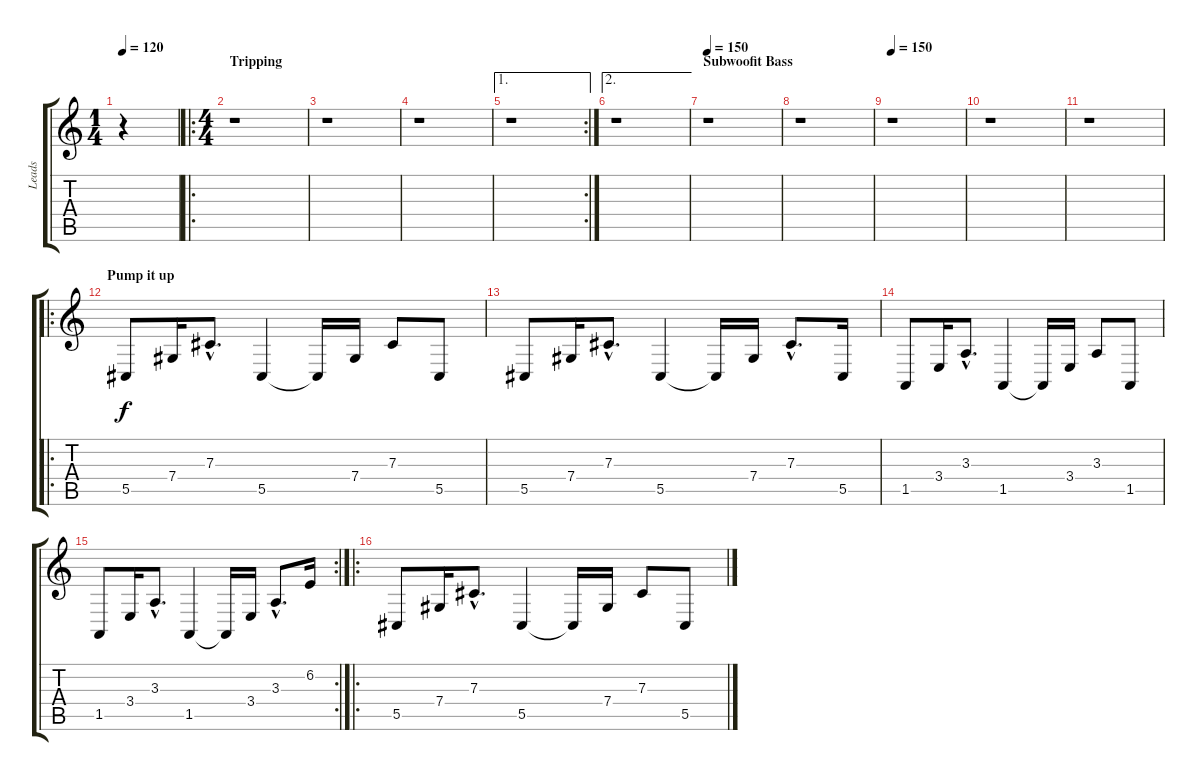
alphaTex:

\track ("Leads" "Leads") {instrument lead2sawtooth}
\staff {score tabs}
\tuning (Eb4 Bb3 Gb3 Db3 Ab2 Db2) {hide}
\ts (1 4)
\tempo 120
\clef g2
\ks c
r.4{dy f instrument lead2sawtooth} |
\ro
\ts (4 4)
\section ("" "Tripping")
r.1 |
r.1 |
r.1 |
\ae 1
\rc 2
r.1 |
\ae 2
r.1 |
\section ("" "Subwoofit Bass")
\tempo 150
r.1 |
r.1 |
\tempo 150
r.1 |
r.1 |
r.1 |
\ro
\section ("" "Pump it up")
5.5.8{volume 13 instrument lead2sawtooth} 7.4.16 7.3{hac}.8{d} 5.5.4 5.5{t}.16 7.4.16 7.3.8 5.5.8 |
5.5.8 7.4.16 7.3{hac}.8{d} 5.5.4 5.5{t}.16 7.4.16 7.3{hac}.8{d} 5.5.16 |
1.5.8 3.4.16 3.3{hac}.8{d} 1.5.4 1.5{t}.16 3.4.16 3.3.8 1.5.8 |
\rc 2
1.5.8 3.4.16 3.3{hac}.8{d} 1.5.4 1.5{t}.16 3.4.16 3.3{hac}.8{d} 6.2.16 |
\ro
5.5.8{instrument lead2sawtooth} 7.4.16 7.3{hac}.8{d} 5.5.4 5.5{t}.16 7.4.16 7.3.8 5.5.8
